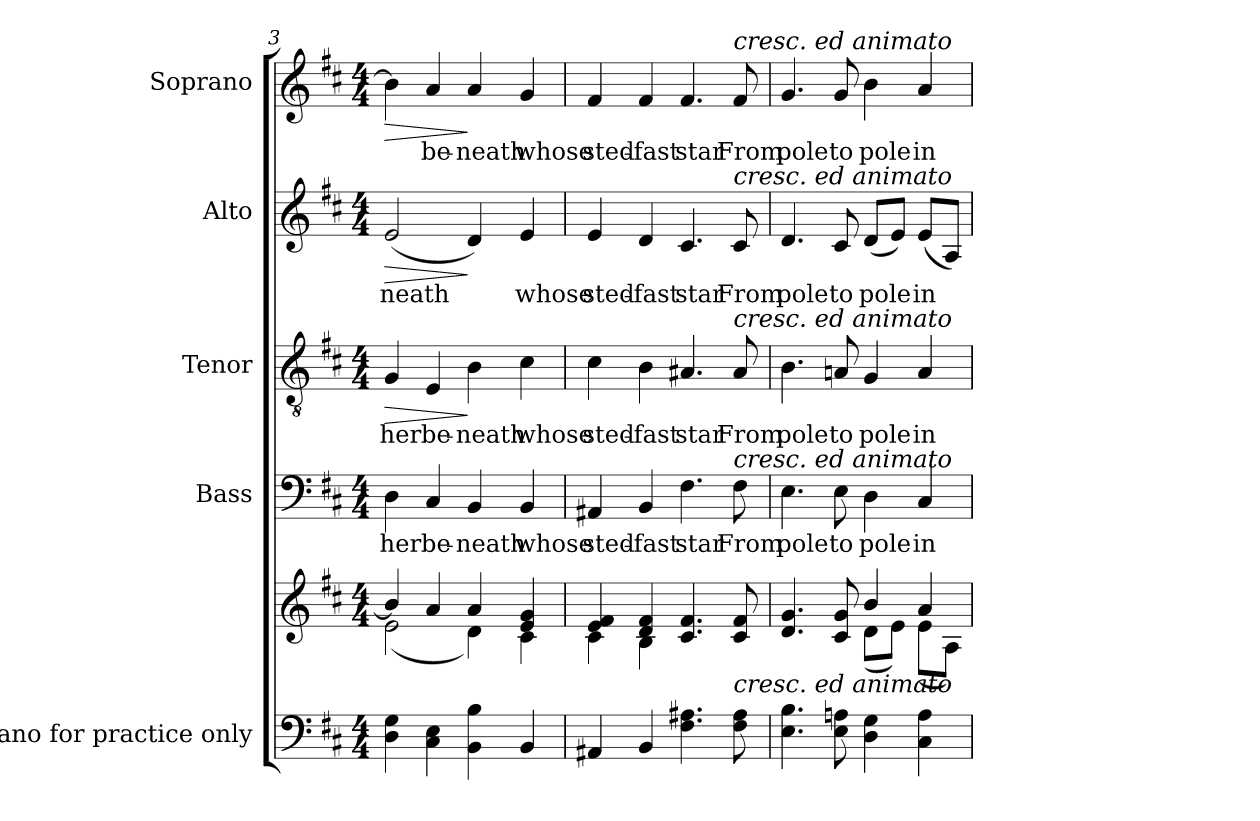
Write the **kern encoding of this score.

**kern	**kern	**kern	**text	**kern	**text	**dynam	**kern	**text	**dynam	**kern	**text	**dynam
*part5	*part5	*part4	*part4	*part3	*part3	*part3	*part2	*part2	*part2	*part1	*part1	*part1
*staff6	*staff5	*staff4	*staff4	*staff3	*staff3	*staff3	*staff2	*staff2	*staff2	*staff1	*staff1	*staff1
*I"Piano for practice only	*	*I"Bass	*	*I"Tenor	*	*	*I"Alto	*	*	*I"Soprano	*	*
*I'Pno	*	*	*	*	*	*	*	*	*	*	*	*
*clefF4	*clefG2	*clefF4	*	*clefGv2	*	*	*clefG2	*	*	*clefG2	*	*
*k[f#c#]	*k[f#c#]	*k[f#c#]	*	*k[f#c#]	*	*	*k[f#c#]	*	*	*k[f#c#]	*	*
*M4/4	*M4/4	*M4/4	*	*M4/4	*	*	*M4/4	*	*	*M4/4	*	*
=3	=3	=3	=3	=3	=3	=3	=3	=3	=3	=3	=3	=3
*	*^	*	*	*	*	*	*	*	*	*	*	*
!	!	!	!	!LO:LY:b	!	!LO:LY:b	!LO:HP:b	!	!LO:LY:b	!LO:HP:b	!	!	!LO:HP:b
4D\ 4G\	4b/]	(<2e\	4D\	her	4G/	her	>	(<2e/	-neath	>	4b\]	.	>
!	!	!	!	!LO:LY:b	!	!LO:LY:b	!	!	!	!	!	!LO:LY:b	!
4C#\ 4E\	4a/	.	4C#/	be-	4E/	be-	.	.	.	.	4a/	be-	.
!	!	!	!	!LO:LY:b	!	!LO:LY:b	!	!	!	!	!	!LO:LY:b	!
4BB\ 4B\	4a/	4d\)	4BB/	-neath	4B\	-neath	]	4d/)	.	]	4a/	-neath	]
!	!	!	!	!LO:LY:b	!	!LO:LY:b	!	!	!LO:LY:b	!	!	!LO:LY:b	!
4BB/	4e/ 4g/	4c#\	4BB/	whose	4c#\	whose	.	4e/	whose	.	4g/	whose	.
!!LO:LB:g=z
=4	=4	=4	=4	=4	=4	=4	=4	=4	=4	=4	=4	=4	=4
!	!	!	!	!LO:LY:b	!	!LO:LY:b	!	!	!LO:LY:b	!	!	!LO:LY:b	!
4AA#X/	4e/ 4f#/	4c#\	4AA#X/	sted-	4c#\	sted-	.	4e/	sted-	.	4f#/	sted-	.
!	!	!	!	!LO:LY:b	!	!LO:LY:b	!	!	!LO:LY:b	!	!	!LO:LY:b	!
4BB/	4d/ 4f#/	4B\	4BB/	-fast	4B\	-fast	.	4d/	-fast	.	4f#/	-fast	.
!	!	!	!	!LO:LY:b	!	!LO:LY:b	!	!	!LO:LY:b	!	!	!LO:LY:b	!
4.F#\ 4.A#X\	4.c#/ 4.f#/	2rFyy	4.F#\	star	4.A#X/	star	.	4.c#/	star	.	4.f#/	star	.
!	!	!	!	!	!	!	!	!	!	!	!LO:TX:a:i:t=cresc. ed animato	!	!
!	!	!	!	!	!	!	!	!LO:TX:a:i:t=cresc. ed animato	!	!	!	!	!
!	!	!	!	!	!LO:TX:a:i:t=cresc. ed animato	!	!	!	!	!	!	!	!
!	!	!	!LO:TX:a:i:t=cresc. ed animato	!	!	!	!	!	!	!	!	!	!
!	!LO:TX:b:i:t=cresc.  ed animato	!	!	!	!	!	!	!	!	!	!	!	!
!	!	!	!	!LO:LY:b	!	!LO:LY:b	!	!	!LO:LY:b	!	!	!LO:LY:b	!
8F#\ 8A#\	8c#/ 8f#/	.	8F#\	From	8A#/	From	.	8c#/	From	.	8f#/	From	.
=5	=5	=5	=5	=5	=5	=5	=5	=5	=5	=5	=5	=5	=5
!	!	!	!	!LO:LY:b	!	!LO:LY:b	!	!	!LO:LY:b	!	!	!LO:LY:b	!
4.E\ 4.B\	4.d/ 4.g/	2rAyy	4.E\	pole	4.B\	pole	.	4.d/	pole	.	4.g/	pole	.
!	!	!	!	!LO:LY:b	!	!LO:LY:b	!	!	!LO:LY:b	!	!	!LO:LY:b	!
8E\ 8An\	8c#/ 8g/	.	8E\	to	8An/	to	.	8c#/	to	.	8g/	to	.
!	!	!	!	!LO:LY:b	!	!LO:LY:b	!	!	!LO:LY:b	!	!	!LO:LY:b	!
4D\ 4G\	4b/	(<8d\L	4D\	pole	4G/	pole	.	(<8d/L	pole	.	4b\	pole	.
.	.	8e\J)	.	.	.	.	.	8e/J)	.	.	.	.	.
!	!	!	!	!LO:LY:b	!	!LO:LY:b	!	!	!LO:LY:b	!	!	!LO:LY:b	!
4C#\ 4A\	4a/	(<8e\L	4C#/	in	4A/	in	.	(<8e/L	in	.	4a/	in	.
.	.	8A\J)	.	.	.	.	.	8A/J)	.	.	.	.	.
*	*v	*v	*	*	*	*	*	*	*	*	*	*	*
=	=	=	=	=	=	=	=	=	=	=	=	=
*-	*-	*-	*-	*-	*-	*-	*-	*-	*-	*-	*-	*-
